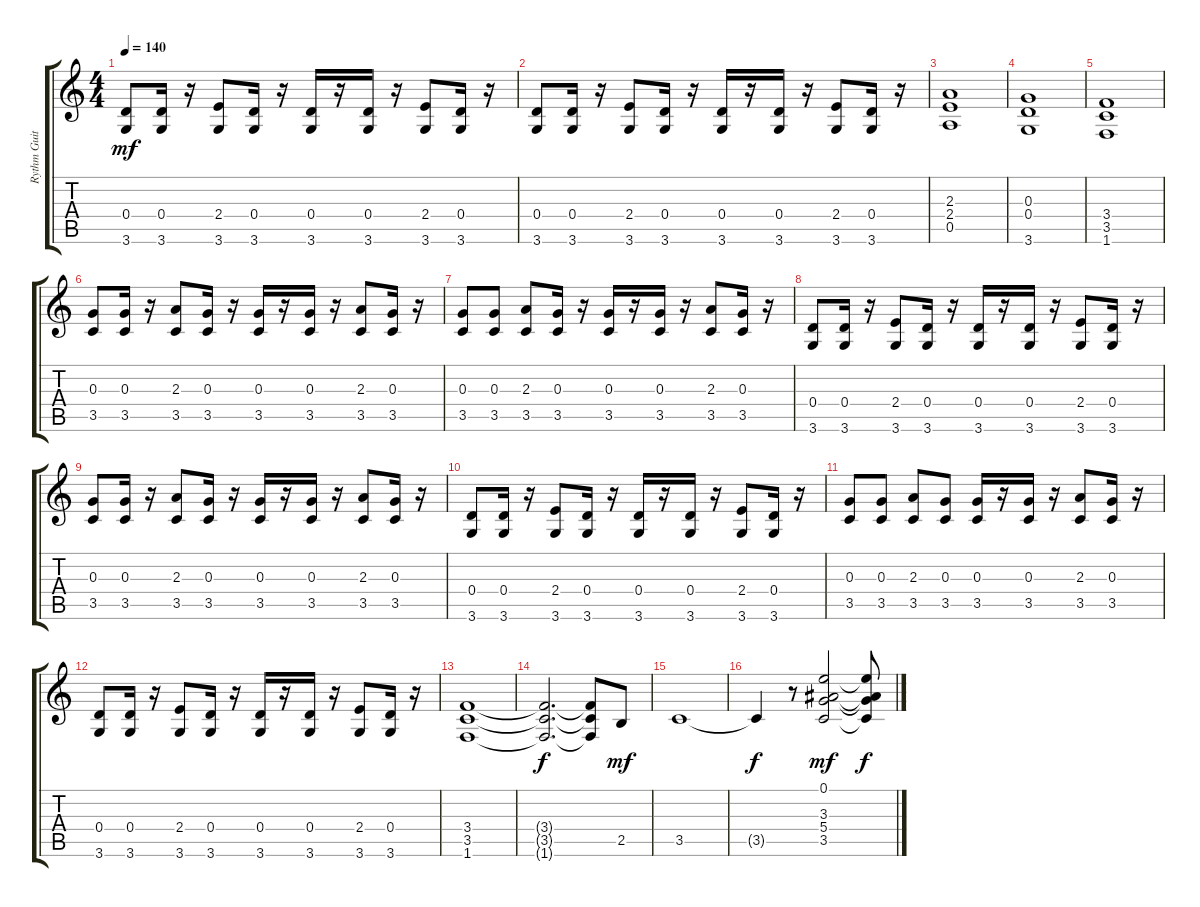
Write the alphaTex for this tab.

\track ("Rythm Guitar" "Rythm Guit") {instrument electricguitarmuted}
\staff {score tabs}
\tuning (E4 B3 G3 D3 A2 E2) {hide}
\ts (4 4)
\tempo 140
\clef g2
\ks c
(0.4 3.6).8{dy mf} (0.4 3.6).16 r.16 (2.4 3.6).8 (0.4 3.6).16 r.16 (0.4 3.6).16 r.16 (0.4 3.6).16 r.16 (2.4 3.6).8 (0.4 3.6).16 r.16 |
(0.4 3.6).8 (0.4 3.6).16 r.16 (2.4 3.6).8 (0.4 3.6).16 r.16 (0.4 3.6).16 r.16 (0.4 3.6).16 r.16 (2.4 3.6).8 (0.4 3.6).16 r.16 |
(2.3 2.4 0.5).1 |
(0.3 0.4 3.6).1 |
(3.4 3.5 1.6).1 |
(0.3 3.5).8 (0.3 3.5).16 r.16 (2.3 3.5).8 (0.3 3.5).16 r.16 (0.3 3.5).16 r.16 (0.3 3.5).16 r.16 (2.3 3.5).8 (0.3 3.5).16 r.16 |
(0.3 3.5).8 (0.3 3.5).8 (2.3 3.5).8 (0.3 3.5).16 r.16 (0.3 3.5).16 r.16 (0.3 3.5).16 r.16 (2.3 3.5).8 (0.3 3.5).16 r.16 |
(0.4 3.6).8 (0.4 3.6).16 r.16 (2.4 3.6).8 (0.4 3.6).16 r.16 (0.4 3.6).16 r.16 (0.4 3.6).16 r.16 (2.4 3.6).8 (0.4 3.6).16 r.16 |
(0.3 3.5).8 (0.3 3.5).16 r.16 (2.3 3.5).8 (0.3 3.5).16 r.16 (0.3 3.5).16 r.16 (0.3 3.5).16 r.16 (2.3 3.5).8 (0.3 3.5).16 r.16 |
(0.4 3.6).8 (0.4 3.6).16 r.16 (2.4 3.6).8 (0.4 3.6).16 r.16 (0.4 3.6).16 r.16 (0.4 3.6).16 r.16 (2.4 3.6).8 (0.4 3.6).16 r.16 |
(0.3 3.5).8 (0.3 3.5).8 (2.3 3.5).8 (0.3 3.5).8 (0.3 3.5).16 r.16 (0.3 3.5).16 r.16 (2.3 3.5).8 (0.3 3.5).16 r.16 |
(0.4 3.6).8 (0.4 3.6).16 r.16 (2.4 3.6).8 (0.4 3.6).16 r.16 (0.4 3.6).16 r.16 (0.4 3.6).16 r.16 (2.4 3.6).8 (0.4 3.6).16 r.16 |
(3.4 3.5 1.6).1 |
(3.4{t} 3.5{t} 1.6{t}).2{d dy f} (3.4{t} 3.5{t} 1.6{t}).8 2.5.8{dy mf} |
3.5.1 |
3.5{t}.4{dy f} r.8 (0.1 3.3 5.4 3.5).2{dy mf} (0.1{t} 3.3{t} 5.4{t} 3.5{t}).8{dy f}
